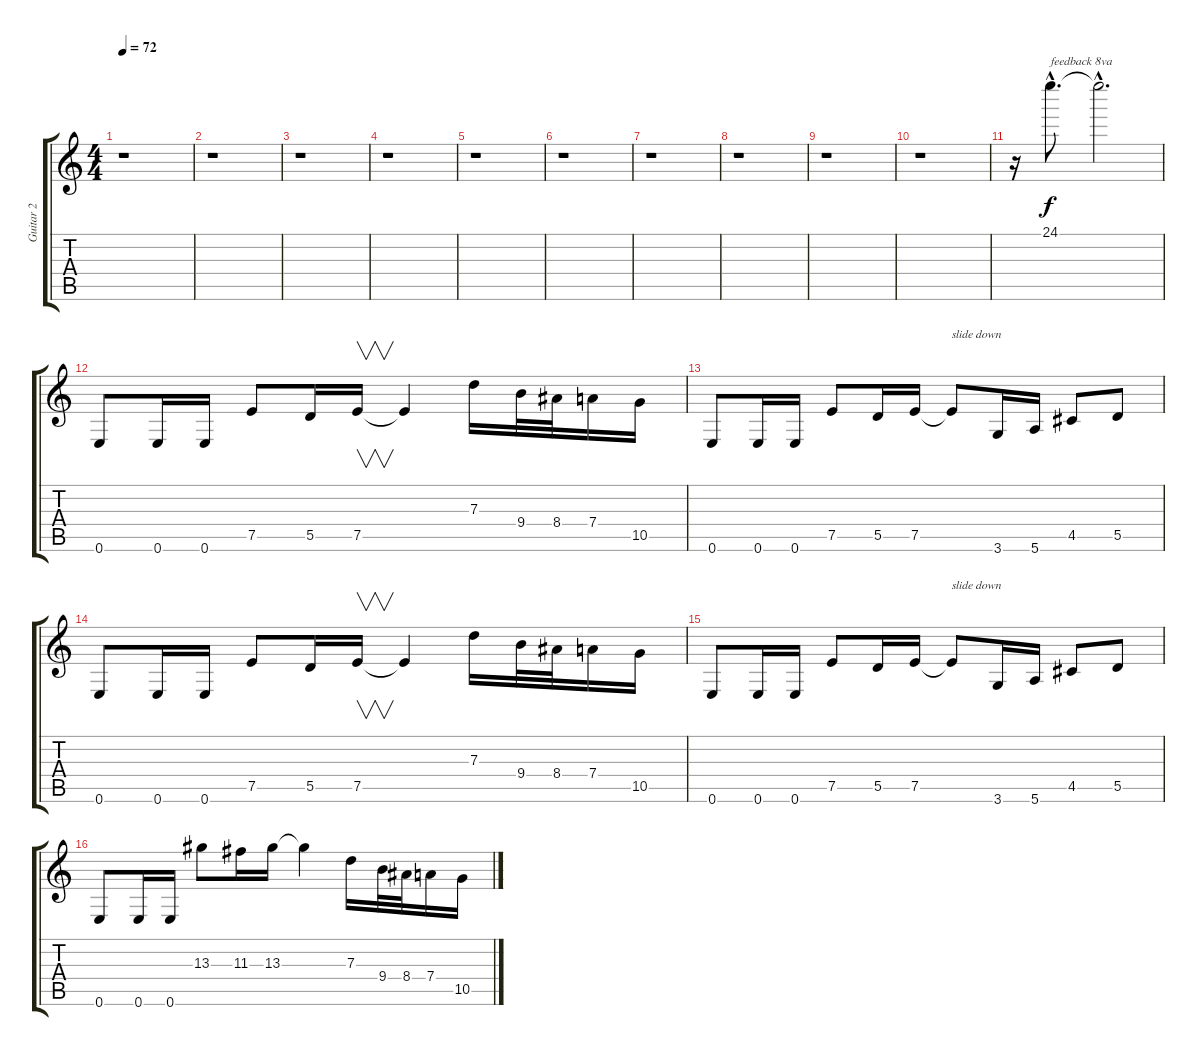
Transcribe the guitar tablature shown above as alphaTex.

\track ("Guitar 2" "Guitar 2") {instrument overdrivenguitar}
\staff {score tabs}
\tuning (E4 B3 G3 D3 A2 E2) {hide}
\ts (4 4)
\tempo 72
\clef g2
\ks c
r.1{dy f} |
r.1 |
r.1 |
r.1 |
r.1 |
r.1 |
r.1 |
r.1 |
r.1 |
r.1 |
r.16 24.1{hac}.8{d txt "feedback 8va"} 24.1{hac t}.2{d} |
0.6.8 0.6.16 0.6.16 7.5.8 5.5.16 7.5.16{v} 7.5{t}.4 7.3.16 9.4.32 8.4.32 7.4.16 10.5.16 |
0.6.8 0.6.16 0.6.16 7.5.8 5.5.16 7.5.16 7.5{t}.8{txt "slide down"} 3.6.16 5.6.16 4.5.8 5.5.8 |
0.6.8 0.6.16 0.6.16 7.5.8 5.5.16 7.5.16{v} 7.5{t}.4 7.3.16 9.4.32 8.4.32 7.4.16 10.5.16 |
0.6.8 0.6.16 0.6.16 7.5.8 5.5.16 7.5.16 7.5{t}.8{txt "slide down"} 3.6.16 5.6.16 4.5.8 5.5.8 |
0.6.8 0.6.16 0.6.16 13.3.8 11.3.16 13.3.16 13.3{t}.4 7.3.16 9.4.32 8.4.32 7.4.16 10.5.16
